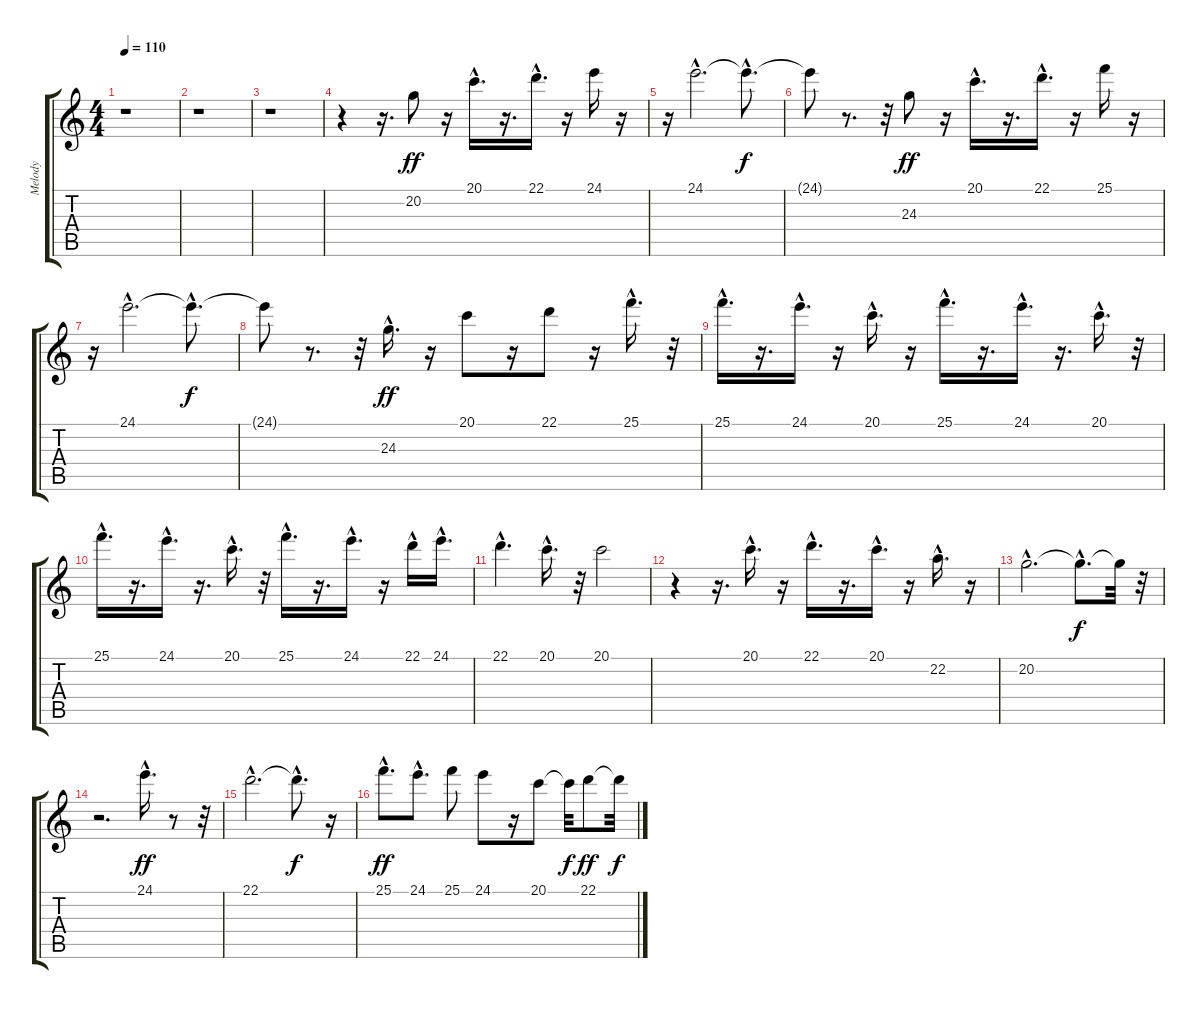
\track ("Melody" "Melody") {instrument percussiveorgan}
\staff {score tabs}
\tuning (E4 B3 G3 D3 A2 E2) {hide}
\ts (4 4)
\tempo 110
\clef g2
\ks c
r.1{dy ff} |
r.1 |
r.1 |
r.4 r.16{d} 20.2.8 r.16 20.1{hac}.16{d} r.16{d} 22.1{hac}.16{d} r.16 24.1.16 r.16 |
r.16 24.1{hac}.2{d} 24.1{hac t}.8{d dy f} |
24.1{t}.8 r.8{d} r.32 24.3.8{dy ff} r.16 20.1{hac}.16{d} r.16{d} 22.1{hac}.16{d} r.16 25.1.16 r.16 |
r.16 24.1{hac}.2{d} 24.1{hac t}.8{d dy f} |
24.1{t}.8 r.8{d} r.32 24.3{hac}.16{d dy ff} r.16 20.1.8 r.16 22.1.8 r.16 25.1{hac}.16{d} r.32 |
25.1{hac}.16{d} r.16{d} 24.1{hac}.16{d} r.16 20.1{hac}.16{d} r.16 25.1{hac}.16{d} r.16{d} 24.1{hac}.16{d} r.16{d} 20.1{hac}.16{d} r.32 |
25.1{hac}.16{d} r.16{d} 24.1{hac}.16{d} r.16{d} 20.1{hac}.16{d} r.32 25.1{hac}.16{d} r.16{d} 24.1{hac}.16{d} r.16 22.1{hac}.16 24.1{hac}.16{d} |
22.1{hac}.4{d} 20.1{hac}.16{d} r.32 20.1.2 |
r.4 r.16{d} 20.1{hac}.16{d} r.16 22.1{hac}.16{d} r.16{d} 20.1{hac}.16{d} r.16 22.2{hac}.16{d} r.16 |
20.2{hac}.2{d} 20.2{hac t}.8{d dy f} 20.2{t}.32 r.32 |
r.2{d} 24.1{hac}.16{d dy ff} r.8 r.32 |
22.1{hac}.2{d} 22.1{hac t}.8{d dy f} r.16 |
25.1{hac}.8{d dy ff} 24.1{hac}.8{d} 25.1.8 24.1.8 r.16 20.1.8 20.1{t}.32{dy f} 22.1.8{dy ff} 22.1{t}.32{dy f}
